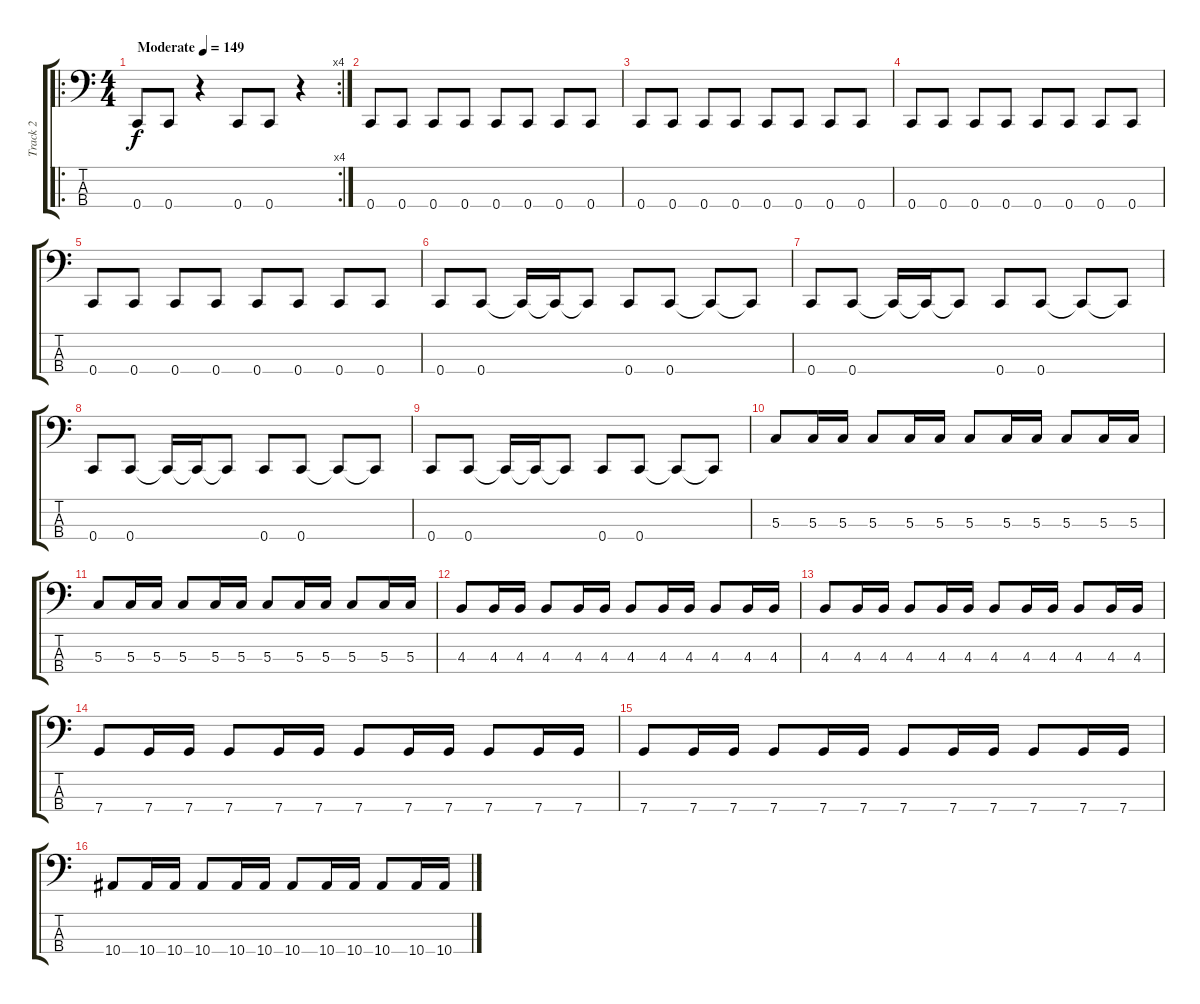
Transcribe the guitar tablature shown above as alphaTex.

\track ("Track 2" "Track 2") {instrument electricbassfinger}
\staff {score tabs}
\tuning (F2 C2 G1 C1) {hide}
\ro
\rc 4
\ts (4 4)
\tempo (149 "Moderate")
\clef f4
\ks c
0.4.8{dy f instrument electricbassfinger} 0.4.8 r.4 0.4.8 0.4.8 r.4 |
0.4.8 0.4.8 0.4.8 0.4.8 0.4.8 0.4.8 0.4.8 0.4.8 |
0.4.8 0.4.8 0.4.8 0.4.8 0.4.8 0.4.8 0.4.8 0.4.8 |
0.4.8 0.4.8 0.4.8 0.4.8 0.4.8 0.4.8 0.4.8 0.4.8 |
0.4.8 0.4.8 0.4.8 0.4.8 0.4.8 0.4.8 0.4.8 0.4.8 |
0.4.8 0.4.8 0.4{t}.16 0.4{t}.16 0.4{t}.8 0.4.8 0.4.8 0.4{t}.8 0.4{t}.8 |
0.4.8 0.4.8 0.4{t}.16 0.4{t}.16 0.4{t}.8 0.4.8 0.4.8 0.4{t}.8 0.4{t}.8 |
0.4.8 0.4.8 0.4{t}.16 0.4{t}.16 0.4{t}.8 0.4.8 0.4.8 0.4{t}.8 0.4{t}.8 |
0.4.8 0.4.8 0.4{t}.16 0.4{t}.16 0.4{t}.8 0.4.8 0.4.8 0.4{t}.8 0.4{t}.8 |
5.3.8 5.3.16 5.3.16 5.3.8 5.3.16 5.3.16 5.3.8 5.3.16 5.3.16 5.3.8 5.3.16 5.3.16 |
5.3.8 5.3.16 5.3.16 5.3.8 5.3.16 5.3.16 5.3.8 5.3.16 5.3.16 5.3.8 5.3.16 5.3.16 |
4.3.8 4.3.16 4.3.16 4.3.8 4.3.16 4.3.16 4.3.8 4.3.16 4.3.16 4.3.8 4.3.16 4.3.16 |
4.3.8 4.3.16 4.3.16 4.3.8 4.3.16 4.3.16 4.3.8 4.3.16 4.3.16 4.3.8 4.3.16 4.3.16 |
7.4.8 7.4.16 7.4.16 7.4.8 7.4.16 7.4.16 7.4.8 7.4.16 7.4.16 7.4.8 7.4.16 7.4.16 |
7.4.8 7.4.16 7.4.16 7.4.8 7.4.16 7.4.16 7.4.8 7.4.16 7.4.16 7.4.8 7.4.16 7.4.16 |
10.4.8 10.4.16 10.4.16 10.4.8 10.4.16 10.4.16 10.4.8 10.4.16 10.4.16 10.4.8 10.4.16 10.4.16
